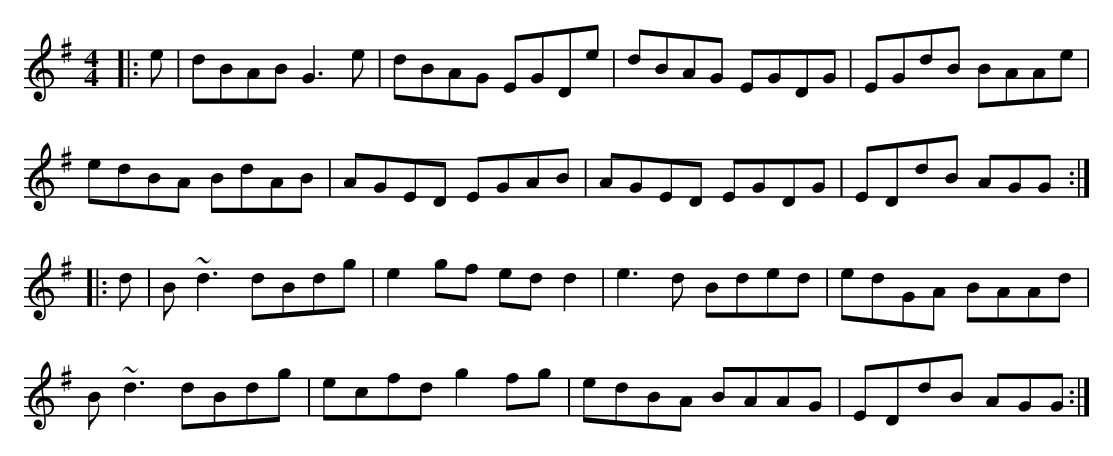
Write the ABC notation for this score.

X:1
M:4/4
K:G
|:e|dBAB G3e|dBAG EGDe|dBAG EGDG|EGdB BAAe|
edBA BdAB|AGED EGAB|AGED EGDG|EDdB AGG:|
|:d|B~d3 dBdg|e2gf edd2|e3d Bded|edGA BAAd|
B~d3 dBdg|ecfd g2fg|edBA BAAG|EDdB AGG:|
